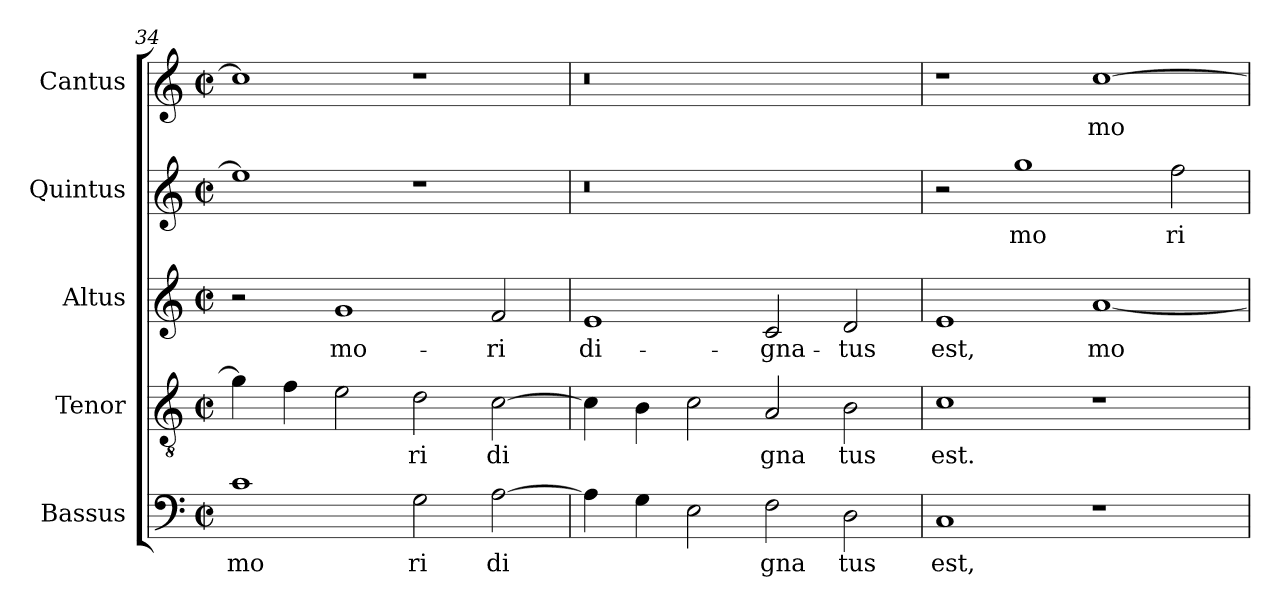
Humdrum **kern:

**kern	**text	**kern	**text	**kern	**text	**kern	**text	**kern	**text
*part5	*part5	*part4	*part4	*part3	*part3	*part2	*part2	*part1	*part1
*staff5	*staff5	*staff4	*staff4	*staff3	*staff3	*staff2	*staff2	*staff1	*staff1
*I"Bassus	*	*I"Tenor	*	*I"Altus	*	*I"Quintus	*	*I"Cantus	*
*clefF4	*	*clefGv2	*	*clefG2	*	*clefG2	*	*clefG2	*
*M2/2	*	*M2/2	*	*M2/2	*	*M2/2	*	*M2/2	*
*met(c|)	*	*met(c|)	*	*met(c|)	*	*met(c|)	*	*met(c|)	*
=34	=34	=34	=34	=34	=34	=34	=34	=34	=34
!	!LO:LY:b:cj	!	!	!	!	!	!	!	!
1c	mo	4g\]	.	2r	.	1ee]	.	1cc]	.
.	.	4f\	.	.	.	.	.	.	.
!	!	!	!	!	!LO:LY:b:cj	!	!	!	!
.	.	2e\	.	1g	mo-	.	.	.	.
!	!LO:LY:b:cj	!	!LO:LY:b:cj	!	!	!	!	!	!
2G\	ri	2d\	ri	.	.	1r	.	1r	.
!	!LO:LY:b:cj	!	!LO:LY:b:cj	!	!LO:LY:b:cj	!	!	!	!
[>2A\	di	[>2c\	di	2f/	-ri	.	.	.	.
=35	=35	=35	=35	=35	=35	=35	=35	=35	=35
!	!	!	!	!	!LO:LY:b:cj	!	!	!	!
4A\]	.	4c\]	.	1e	di-	0r	.	0r	.
4G\	.	4B\	.	.	.	.	.	.	.
2E\	.	2c\	.	.	.	.	.	.	.
!	!LO:LY:b:cj	!	!LO:LY:b:cj	!	!LO:LY:b:cj	!	!	!	!
2F\	gna	2A/	gna	2c/	-gna-	.	.	.	.
!	!LO:LY:b:cj	!	!LO:LY:b:cj	!	!LO:LY:b:cj	!	!	!	!
2D\	tus	2B\	tus	2d/	-tus	.	.	.	.
!!LO:PB:g=z
=36	=36	=36	=36	=36	=36	=36	=36	=36	=36
!	!LO:LY:b:cj	!	!LO:LY:b:cj	!	!LO:LY:b:cj	!	!	!	!
1C	est,	1c	est.	1e	est,	2r	.	1r	.
!	!	!	!	!	!	!	!LO:LY:b:cj	!	!
.	.	.	.	.	.	1gg	mo	.	.
!	!	!	!	!	!LO:LY:b:cj	!	!	!	!LO:LY:b:cj
1r	.	1r	.	[<1a	mo	.	.	[>1cc	mo
!	!	!	!	!	!	!	!LO:LY:b:cj	!	!
.	.	.	.	.	.	2ff\	ri	.	.
=	=	=	=	=	=	=	=	=	=
*-	*-	*-	*-	*-	*-	*-	*-	*-	*-
